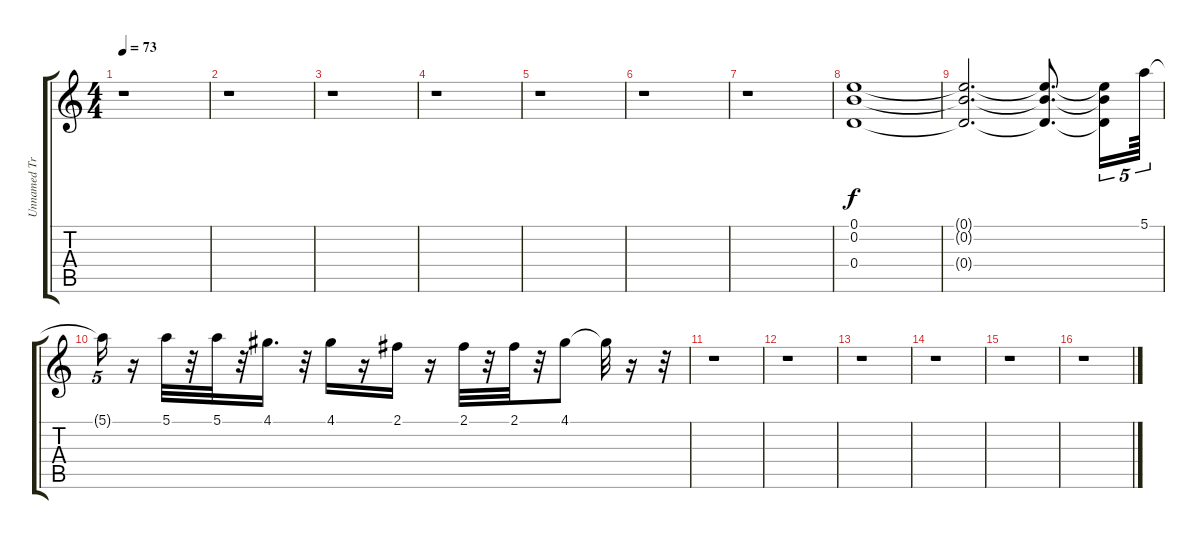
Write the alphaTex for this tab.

\track ("Unnamed Track" "Unnamed Tr") {instrument distortionguitar}
\staff {score tabs}
\tuning (E4 B3 G3 D3 A2 E2) {hide}
\ts (4 4)
\tempo 73
\clef g2
\ks c
r.1{dy f} |
r.1 |
r.1 |
r.1 |
r.1 |
r.1 |
r.1 |
(0.1 0.2 0.4).1 |
(0.1{t} 0.2{t} 0.4{t}).2{d} (0.1{t} 0.2{t} 0.4{t}).8{d} (0.1{t} 0.2{t} 0.4{t}).16{tu (5 4)} 5.1.64{tu (5 4) volume 12} |
5.1{t}.16{tu (5 4)} r.16 5.1.32 r.32 5.1.32 r.32 4.1.16{d} r.32 4.1.16 r.16 2.1.16 r.16 2.1.32 r.32 2.1.32 r.32 4.1.8 4.1{t}.32 r.16 r.32 |
r.1 |
r.1 |
r.1 |
r.1 |
r.1 |
r.1
